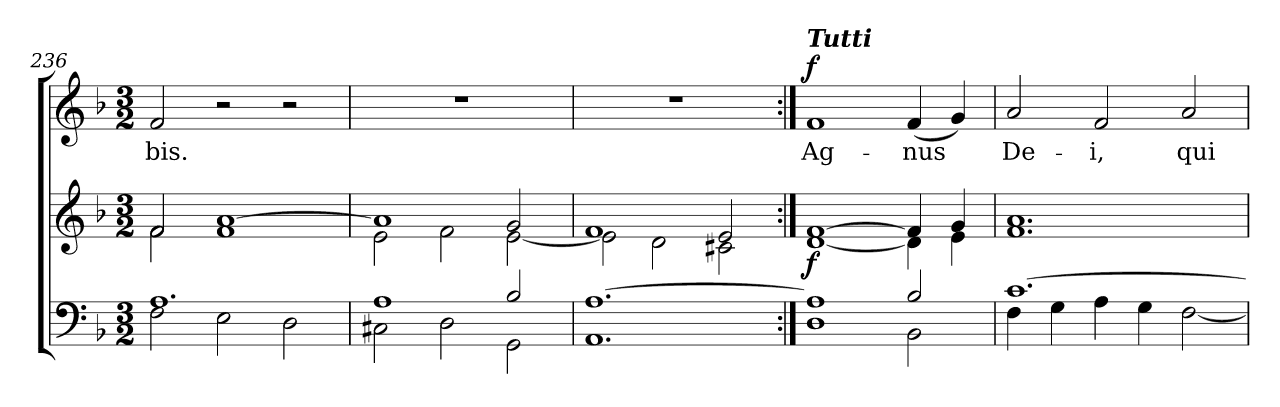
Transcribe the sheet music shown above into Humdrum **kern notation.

**kern	**kern	**dynam	**kern	**text	**dynam
*part2	*part2	*part2	*part1	*part1	*part1
*staff3	*staff2	*staff2/3	*staff1	*staff1	*staff1
!!LO:PB:g=z
*clefF4	*clefG2	*	*clefG2	*	*
*k[b-]	*k[b-]	*	*k[b-]	*	*
*F:	*F:	*	*F:	*	*
*M3/2	*M3/2	*	*M3/2	*	*
=236	=236	=236	=236	=236	=236
*^	*^	*	*	*	*
!	!	!	!	!	!	!LO:LY:b	!
1.A	2F\	2f/	2f\	.	2f/	-bis.	.
.	2E\	[>1a	1f	.	2r	.	.
.	2D\	.	.	.	2r	.	.
=237	=237	=237	=237	=237	=237	=237	=237
1A	2C#X\	1a]	2e\	.	1.r	.	.
.	2D\	.	2f\	.	.	.	.
2B-/	2GG\	2g/	[<2e\	.	.	.	.
=238	=238	=238	=238	=238	=238	=238	=238
[>1.A	1.AA	1f	2e\]	.	1.r	.	.
.	.	.	2d\	.	.	.	.
.	.	2e/	2c#X\	.	.	.	.
=239:|!	=239:|!	=239:|!	=239:|!	=239:|!	=239:|!	=239:|!	=239:|!
!	!	!	!	!	!LO:TX:a:Bi:t=Tutti	!	!
!	!	!	!	!LO:DY:b	!	!LO:LY:b	!LO:DY:a
1A]	1D	[>1f	[<1d	f	1f	Ag-	f
!	!	!	!	!	!	!LO:LY:b	!
2B-/	2BB-\	4f/]	4d\]	.	(<4f/	-nus	.
.	.	4g/	4e\	.	4g/)	.	.
!!LO:LB:g=z
=240	=240	=240	=240	=240	=240	=240	=240
!	!	!	!	!	!	!LO:LY:b	!
[>1.c	4F\	1.a	1.f	.	2a/	De-	.
.	4G\	.	.	.	.	.	.
!	!	!	!	!	!	!LO:LY:b	!
.	4A\	.	.	.	2f/	-i,	.
.	4G\	.	.	.	.	.	.
!	!	!	!	!	!	!LO:LY:b	!
.	[<2F\	.	.	.	2a/	qui	.
*v	*v	*	*	*	*	*	*
*	*v	*v	*	*	*	*
=	=	=	=	=	=
*-	*-	*-	*-	*-	*-
